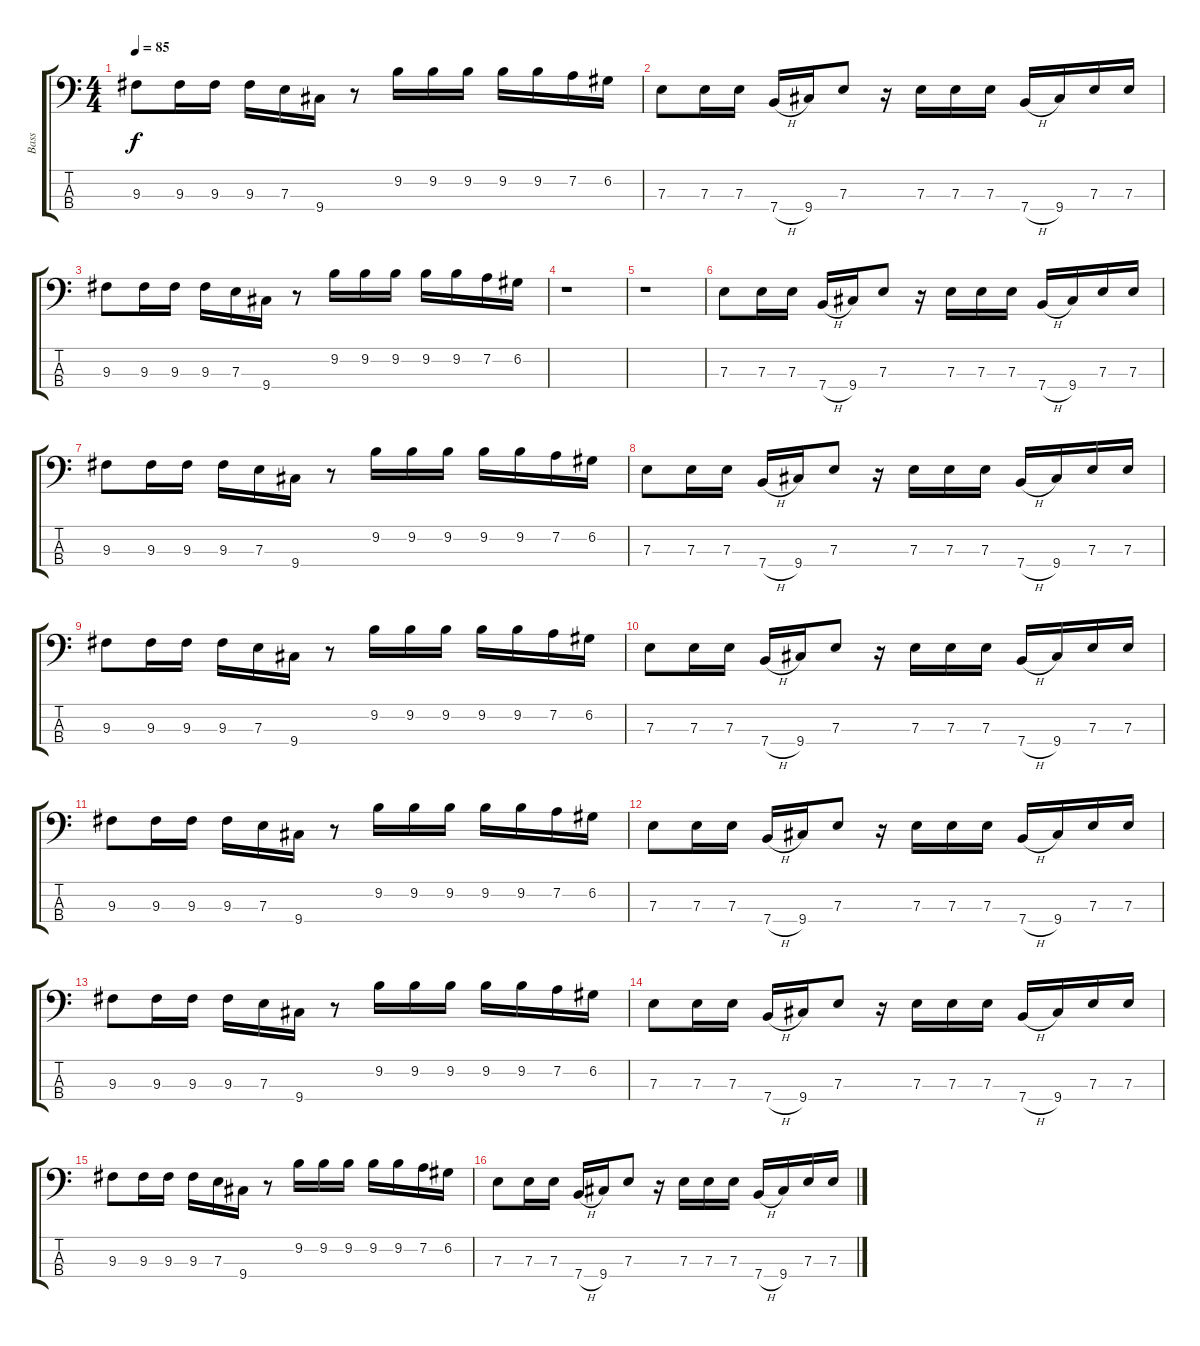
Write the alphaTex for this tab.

\track ("Bass" "Bass") {instrument electricbasspick}
\staff {score tabs}
\tuning (G2 D2 A1 E1) {hide}
\ts (4 4)
\tempo 85
\clef f4
\ks c
9.3.8{dy f} 9.3.16 9.3.16 9.3.16 7.3.16 9.4.16 r.8 9.2.16 9.2.16 9.2.16 9.2.16 9.2.16 7.2.16 6.2.16 |
7.3.8 7.3.16 7.3.16 7.4{h}.16 9.4.16 7.3.8 r.16 7.3.16 7.3.16 7.3.16 7.4{h}.16 9.4.16 7.3.16 7.3.16 |
9.3.8 9.3.16 9.3.16 9.3.16 7.3.16 9.4.16 r.8 9.2.16 9.2.16 9.2.16 9.2.16 9.2.16 7.2.16 6.2.16 |
r.1 |
r.1 |
7.3.8 7.3.16 7.3.16 7.4{h}.16 9.4.16 7.3.8 r.16 7.3.16 7.3.16 7.3.16 7.4{h}.16 9.4.16 7.3.16 7.3.16 |
9.3.8 9.3.16 9.3.16 9.3.16 7.3.16 9.4.16 r.8 9.2.16 9.2.16 9.2.16 9.2.16 9.2.16 7.2.16 6.2.16 |
7.3.8 7.3.16 7.3.16 7.4{h}.16 9.4.16 7.3.8 r.16 7.3.16 7.3.16 7.3.16 7.4{h}.16 9.4.16 7.3.16 7.3.16 |
9.3.8 9.3.16 9.3.16 9.3.16 7.3.16 9.4.16 r.8 9.2.16 9.2.16 9.2.16 9.2.16 9.2.16 7.2.16 6.2.16 |
7.3.8 7.3.16 7.3.16 7.4{h}.16 9.4.16 7.3.8 r.16 7.3.16 7.3.16 7.3.16 7.4{h}.16 9.4.16 7.3.16 7.3.16 |
9.3.8 9.3.16 9.3.16 9.3.16 7.3.16 9.4.16 r.8 9.2.16 9.2.16 9.2.16 9.2.16 9.2.16 7.2.16 6.2.16 |
7.3.8 7.3.16 7.3.16 7.4{h}.16 9.4.16 7.3.8 r.16 7.3.16 7.3.16 7.3.16 7.4{h}.16 9.4.16 7.3.16 7.3.16 |
9.3.8 9.3.16 9.3.16 9.3.16 7.3.16 9.4.16 r.8 9.2.16 9.2.16 9.2.16 9.2.16 9.2.16 7.2.16 6.2.16 |
7.3.8 7.3.16 7.3.16 7.4{h}.16 9.4.16 7.3.8 r.16 7.3.16 7.3.16 7.3.16 7.4{h}.16 9.4.16 7.3.16 7.3.16 |
9.3.8 9.3.16 9.3.16 9.3.16 7.3.16 9.4.16 r.8 9.2.16 9.2.16 9.2.16 9.2.16 9.2.16 7.2.16 6.2.16 |
7.3.8 7.3.16 7.3.16 7.4{h}.16 9.4.16 7.3.8 r.16 7.3.16 7.3.16 7.3.16 7.4{h}.16 9.4.16 7.3.16 7.3.16
